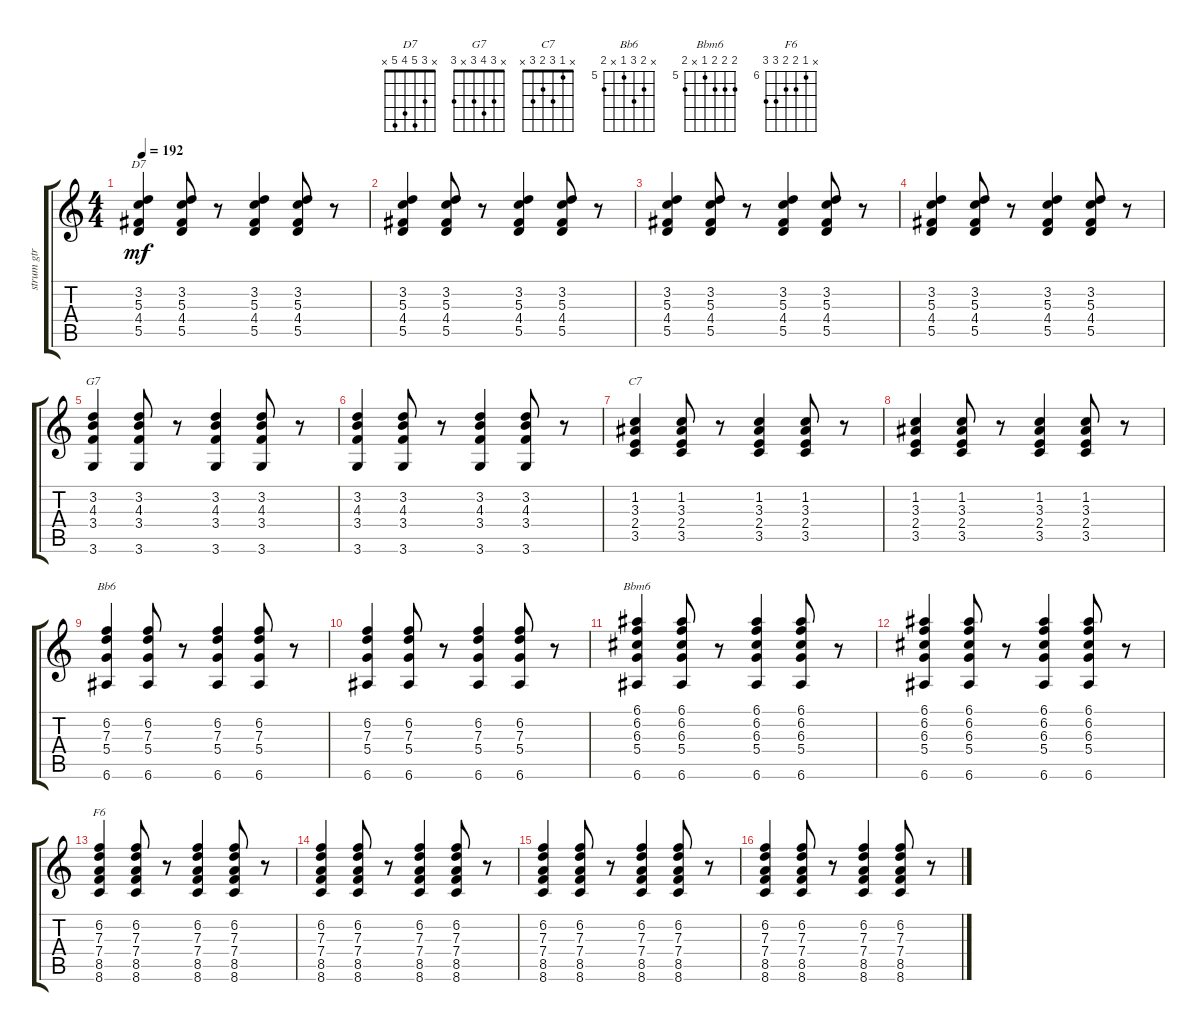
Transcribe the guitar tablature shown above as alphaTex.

\track ("strum gtr" "strum gtr") {instrument acousticguitarnylon}
\staff {score tabs}
\tuning (E4 B3 G3 D3 A2 E2) {hide}
\chord ("D7" x 3 5 4 5 x)
\chord ("G7" x 3 4 3 x 3)
\chord ("C7" x 1 3 2 3 x)
\chord ("Bb6" x 6 7 5 x 6) {firstfret 5}
\chord ("Bbm6" 6 6 6 5 x 6) {firstfret 5}
\chord ("F6" x 6 7 7 8 8) {firstfret 6}
\ts (4 4)
\tempo 192
\clef g2
\ks c
(3.2 5.3 4.4 5.5).4{ch "D7" dy mf} (3.2 5.3 4.4 5.5).8 r.8 (3.2 5.3 4.4 5.5).4 (3.2 5.3 4.4 5.5).8 r.8 |
(3.2 5.3 4.4 5.5).4 (3.2 5.3 4.4 5.5).8 r.8 (3.2 5.3 4.4 5.5).4 (3.2 5.3 4.4 5.5).8 r.8 |
(3.2 5.3 4.4 5.5).4 (3.2 5.3 4.4 5.5).8 r.8 (3.2 5.3 4.4 5.5).4 (3.2 5.3 4.4 5.5).8 r.8 |
(3.2 5.3 4.4 5.5).4 (3.2 5.3 4.4 5.5).8 r.8 (3.2 5.3 4.4 5.5).4 (3.2 5.3 4.4 5.5).8 r.8 |
(3.2 4.3 3.4 3.6).4{ch "G7"} (3.2 4.3 3.4 3.6).8 r.8 (3.2 4.3 3.4 3.6).4 (3.2 4.3 3.4 3.6).8 r.8 |
(3.2 4.3 3.4 3.6).4 (3.2 4.3 3.4 3.6).8 r.8 (3.2 4.3 3.4 3.6).4 (3.2 4.3 3.4 3.6).8 r.8 |
(1.2 3.3 2.4 3.5).4{ch "C7"} (1.2 3.3 2.4 3.5).8 r.8 (1.2 3.3 2.4 3.5).4 (1.2 3.3 2.4 3.5).8 r.8 |
(1.2 3.3 2.4 3.5).4 (1.2 3.3 2.4 3.5).8 r.8 (1.2 3.3 2.4 3.5).4 (1.2 3.3 2.4 3.5).8 r.8 |
(6.2 7.3 5.4 6.6).4{ch "Bb6"} (6.2 7.3 5.4 6.6).8 r.8 (6.2 7.3 5.4 6.6).4 (6.2 7.3 5.4 6.6).8 r.8 |
(6.2 7.3 5.4 6.6).4 (6.2 7.3 5.4 6.6).8 r.8 (6.2 7.3 5.4 6.6).4 (6.2 7.3 5.4 6.6).8 r.8 |
(6.1 6.2 6.3 5.4 6.6).4{ch "Bbm6"} (6.1 6.2 6.3 5.4 6.6).8 r.8 (6.1 6.2 6.3 5.4 6.6).4 (6.1 6.2 6.3 5.4 6.6).8 r.8 |
(6.1 6.2 6.3 5.4 6.6).4 (6.1 6.2 6.3 5.4 6.6).8 r.8 (6.1 6.2 6.3 5.4 6.6).4 (6.1 6.2 6.3 5.4 6.6).8 r.8 |
(6.2 7.3 7.4 8.5 8.6).4{ch "F6"} (6.2 7.3 7.4 8.5 8.6).8 r.8 (6.2 7.3 7.4 8.5 8.6).4 (6.2 7.3 7.4 8.5 8.6).8 r.8 |
(6.2 7.3 7.4 8.5 8.6).4 (6.2 7.3 7.4 8.5 8.6).8 r.8 (6.2 7.3 7.4 8.5 8.6).4 (6.2 7.3 7.4 8.5 8.6).8 r.8 |
(6.2 7.3 7.4 8.5 8.6).4 (6.2 7.3 7.4 8.5 8.6).8 r.8 (6.2 7.3 7.4 8.5 8.6).4 (6.2 7.3 7.4 8.5 8.6).8 r.8 |
(6.2 7.3 7.4 8.5 8.6).4 (6.2 7.3 7.4 8.5 8.6).8 r.8 (6.2 7.3 7.4 8.5 8.6).4 (6.2 7.3 7.4 8.5 8.6).8 r.8
